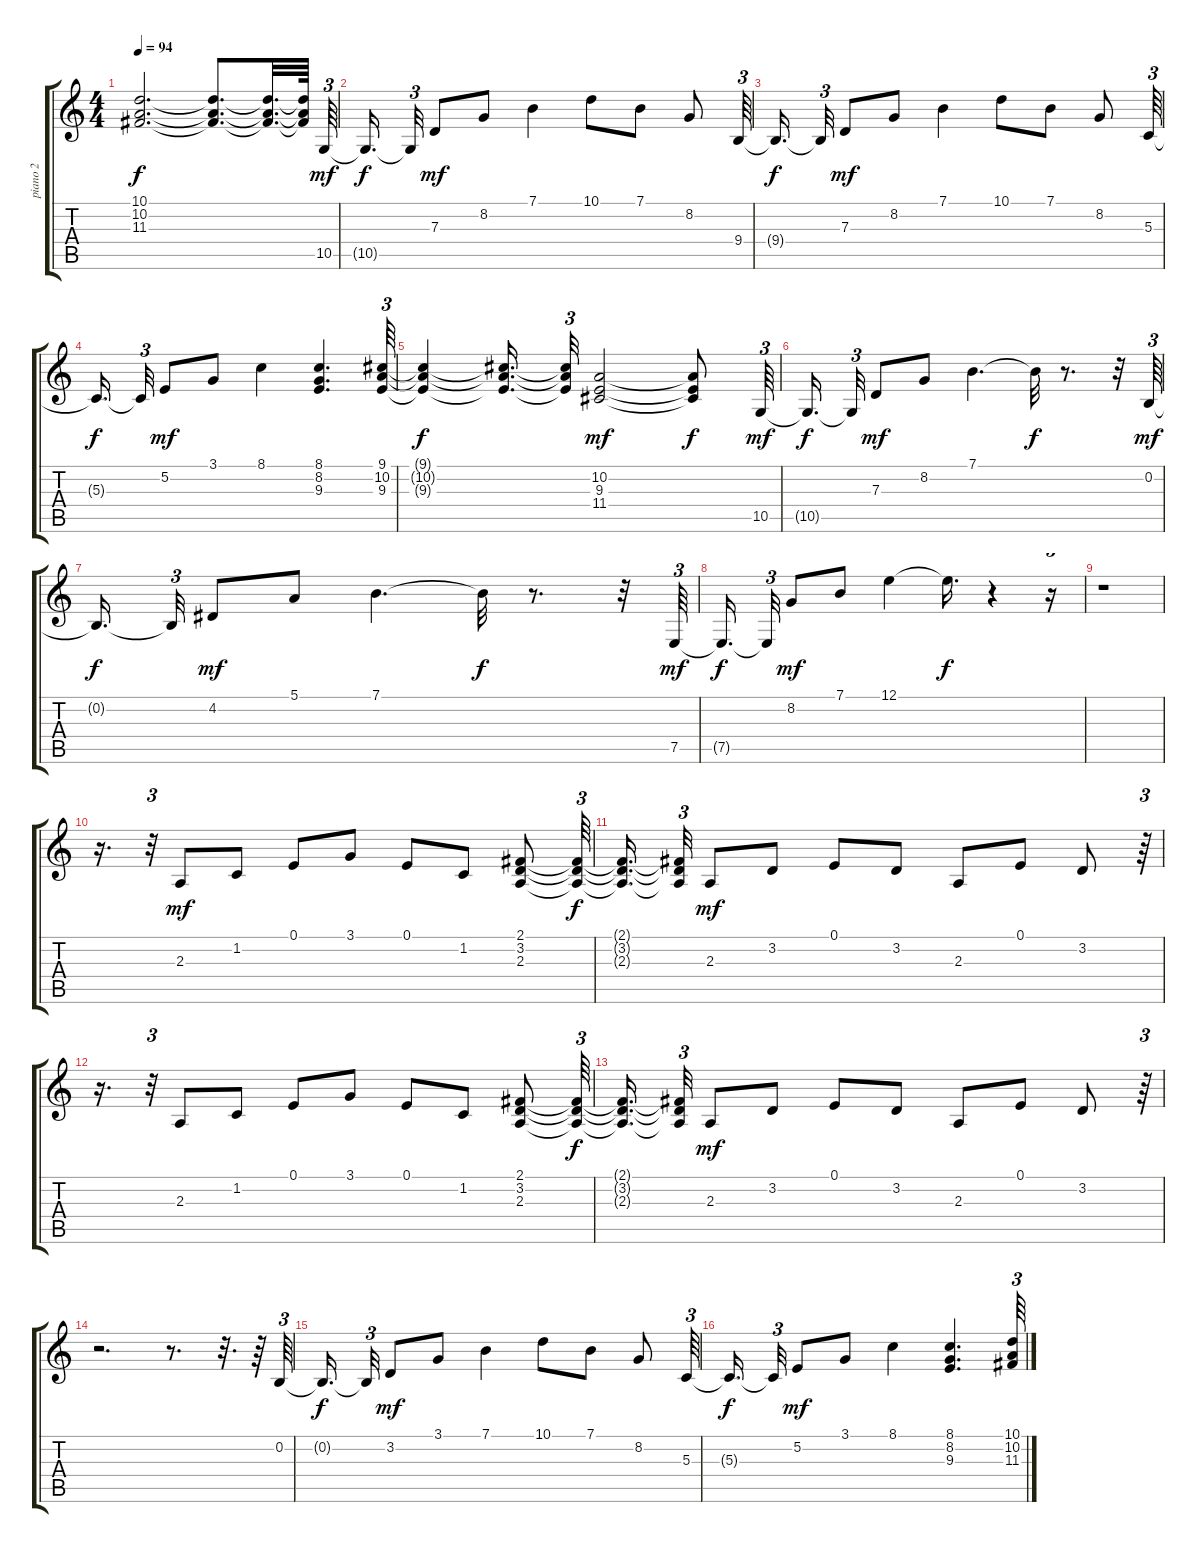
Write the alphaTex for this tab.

\track ("piano 2" "piano 2") {instrument acousticgrandpiano}
\staff {score tabs}
\tuning (E4 B3 G3 D3 A2 E2) {hide}
\ts (4 4)
\tempo 94
\clef g2
\ks c
(10.1{t} 10.2{t} 11.3{t}).2{d dy f} (10.1{t} 10.2{t} 11.3{t}).8{d} (10.1{t} 10.2{t} 11.3{t}).32{d} (10.1{t} 10.2{t} 11.3{t}).64 10.5.64{tu (3 2) dy mf} |
10.5{t}.16{d dy f} 10.5{t}.32{tu (3 2)} 7.3.8{dy mf} 8.2.8 7.1.4 10.1.8 7.1.8 8.2.8 9.4.64{tu (3 2)} |
9.4{t}.16{d dy f} 9.4{t}.32{tu (3 2)} 7.3.8{dy mf} 8.2.8 7.1.4 10.1.8 7.1.8 8.2.8 5.3.64{tu (3 2)} |
5.3{t}.16{d dy f} 5.3{t}.32{tu (3 2)} 5.2.8{dy mf} 3.1.8 8.1.4 (8.1 8.2 9.3).4{d} (9.1 10.2 9.3).64{tu (3 2)} |
(9.1{t} 10.2{t} 9.3{t}).4{dy f} (9.1{t} 10.2{t} 9.3{t}).16{d} (9.1{t} 10.2{t} 9.3{t}).32{tu (3 2)} (10.2 9.3 11.4).2{dy mf} (10.2{t} 9.3{t} 11.4{t}).8{dy f} 10.5.64{tu (3 2) dy mf} |
10.5{t}.16{d dy f} 10.5{t}.32{tu (3 2)} 7.3.8{dy mf} 8.2.8 7.1.4{d} 7.1{t}.32{dy f} r.8{d} r.32 0.2.64{tu (3 2) dy mf} |
0.2{t}.16{d dy f} 0.2{t}.32{tu (3 2)} 4.2.8{dy mf} 5.1.8 7.1.4{d} 7.1{t}.32{dy f} r.8{d} r.32 7.5.64{tu (3 2) dy mf} |
7.5{t}.16{d dy f} 7.5{t}.32{tu (3 2)} 8.2.8{dy mf} 7.1.8 12.1.4 12.1{t}.16{d dy f} r.4 r.16{tu (3 2)} |
r.1 |
r.16{d} r.32{tu (3 2)} 2.3.8{dy mf} 1.2.8 0.1.8 3.1.8 0.1.8 1.2.8 (2.1 3.2 2.3).8 (2.1{t} 3.2{t} 2.3{t}).64{tu (3 2) dy f} |
(2.1{t} 3.2{t} 2.3{t}).16{d} (2.1{t} 3.2{t} 2.3{t}).32{tu (3 2)} 2.3.8{dy mf} 3.2.8 0.1.8 3.2.8 2.3.8 0.1.8 3.2.8 r.64{tu (3 2)} |
r.16{d} r.32{tu (3 2)} 2.3.8 1.2.8 0.1.8 3.1.8 0.1.8 1.2.8 (2.1 3.2 2.3).8 (2.1{t} 3.2{t} 2.3{t}).64{tu (3 2) dy f} |
(2.1{t} 3.2{t} 2.3{t}).16{d} (2.1{t} 3.2{t} 2.3{t}).32{tu (3 2)} 2.3.8{dy mf} 3.2.8 0.1.8 3.2.8 2.3.8 0.1.8 3.2.8 r.64{tu (3 2)} |
r.2{d} r.8{d} r.32{d} r.64 0.2.64{tu (3 2)} |
0.2{t}.16{d dy f} 0.2{t}.32{tu (3 2)} 3.2.8{dy mf} 3.1.8 7.1.4 10.1.8 7.1.8 8.2.8 5.3.64{tu (3 2)} |
5.3{t}.16{d dy f} 5.3{t}.32{tu (3 2)} 5.2.8{dy mf} 3.1.8 8.1.4 (8.1 8.2 9.3).4{d} (10.1 10.2 11.3).64{tu (3 2)}
